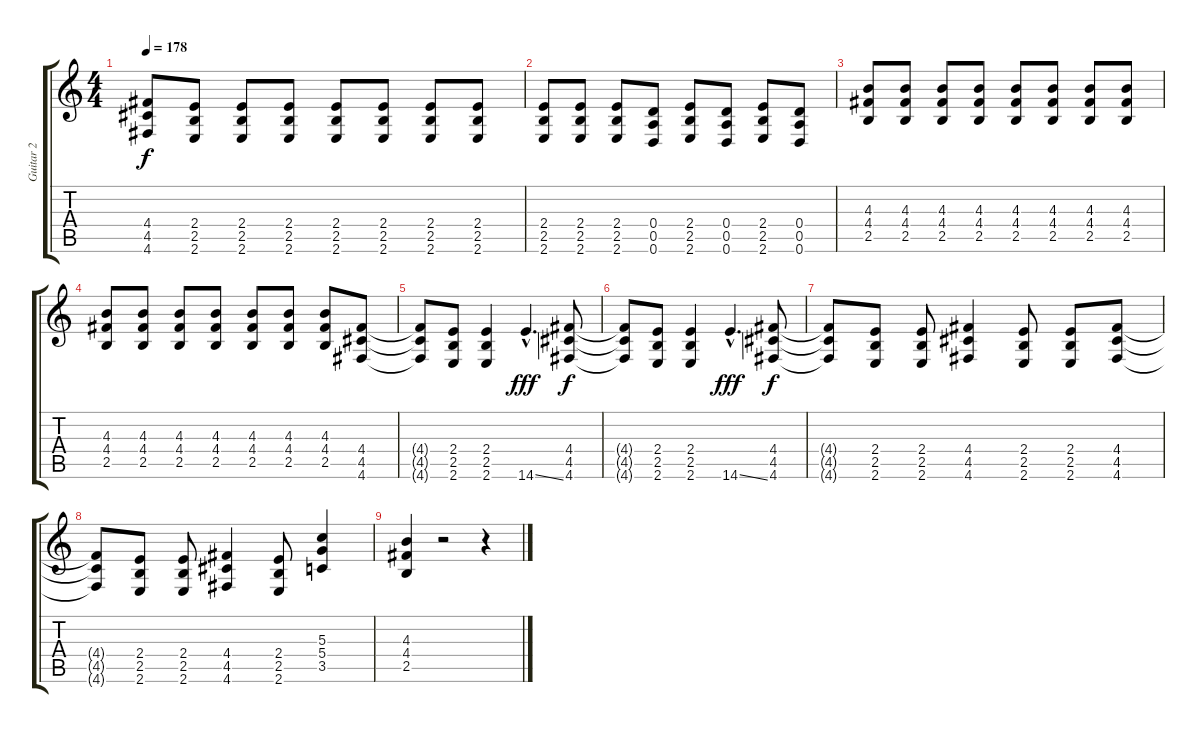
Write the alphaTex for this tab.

\track ("Guitar 2" "Guitar 2") {instrument distortionguitar}
\staff {score tabs}
\tuning (E4 B3 G3 D3 A2 D2) {hide}
\ts (4 4)
\tempo 178
\clef g2
\ks c
(4.4 4.5 4.6).8{dy f} (2.4 2.5 2.6).8 (2.4 2.5 2.6).8 (2.4 2.5 2.6).8 (2.4 2.5 2.6).8 (2.4 2.5 2.6).8 (2.4 2.5 2.6).8 (2.4 2.5 2.6).8 |
(2.4 2.5 2.6).8 (2.4 2.5 2.6).8 (2.4 2.5 2.6).8 (0.4 0.5 0.6).8 (2.4 2.5 2.6).8 (0.4 0.5 0.6).8 (2.4 2.5 2.6).8 (0.4 0.5 0.6).8 |
(4.3 4.4 2.5).8 (4.3 4.4 2.5).8 (4.3 4.4 2.5).8 (4.3 4.4 2.5).8 (4.3 4.4 2.5).8 (4.3 4.4 2.5).8 (4.3 4.4 2.5).8 (4.3 4.4 2.5).8 |
(4.3 4.4 2.5).8 (4.3 4.4 2.5).8 (4.3 4.4 2.5).8 (4.3 4.4 2.5).8 (4.3 4.4 2.5).8 (4.3 4.4 2.5).8 (4.3 4.4 2.5).8 (4.4 4.5 4.6).8 |
(4.4{t} 4.5{t} 4.6{t}).8 (2.4 2.5 2.6).8 (2.4 2.5 2.6).4 14.6{ss hac}.4{d dy fff} (4.4 4.5 4.6).8{dy f} |
(4.4{t} 4.5{t} 4.6{t}).8 (2.4 2.5 2.6).8 (2.4 2.5 2.6).4 14.6{ss hac}.4{d dy fff} (4.4 4.5 4.6).8{dy f} |
(4.4{t} 4.5{t} 4.6{t}).8 (2.4 2.5 2.6).8 (2.4 2.5 2.6).8 (4.4 4.5 4.6).4 (2.4 2.5 2.6).8 (2.4 2.5 2.6).8 (4.4 4.5 4.6).8 |
(4.4{t} 4.5{t} 4.6{t}).8 (2.4 2.5 2.6).8 (2.4 2.5 2.6).8 (4.4 4.5 4.6).4 (2.4 2.5 2.6).8 (5.3 5.4 3.5).4 |
(4.3 4.4 2.5).4 r.2 r.4
